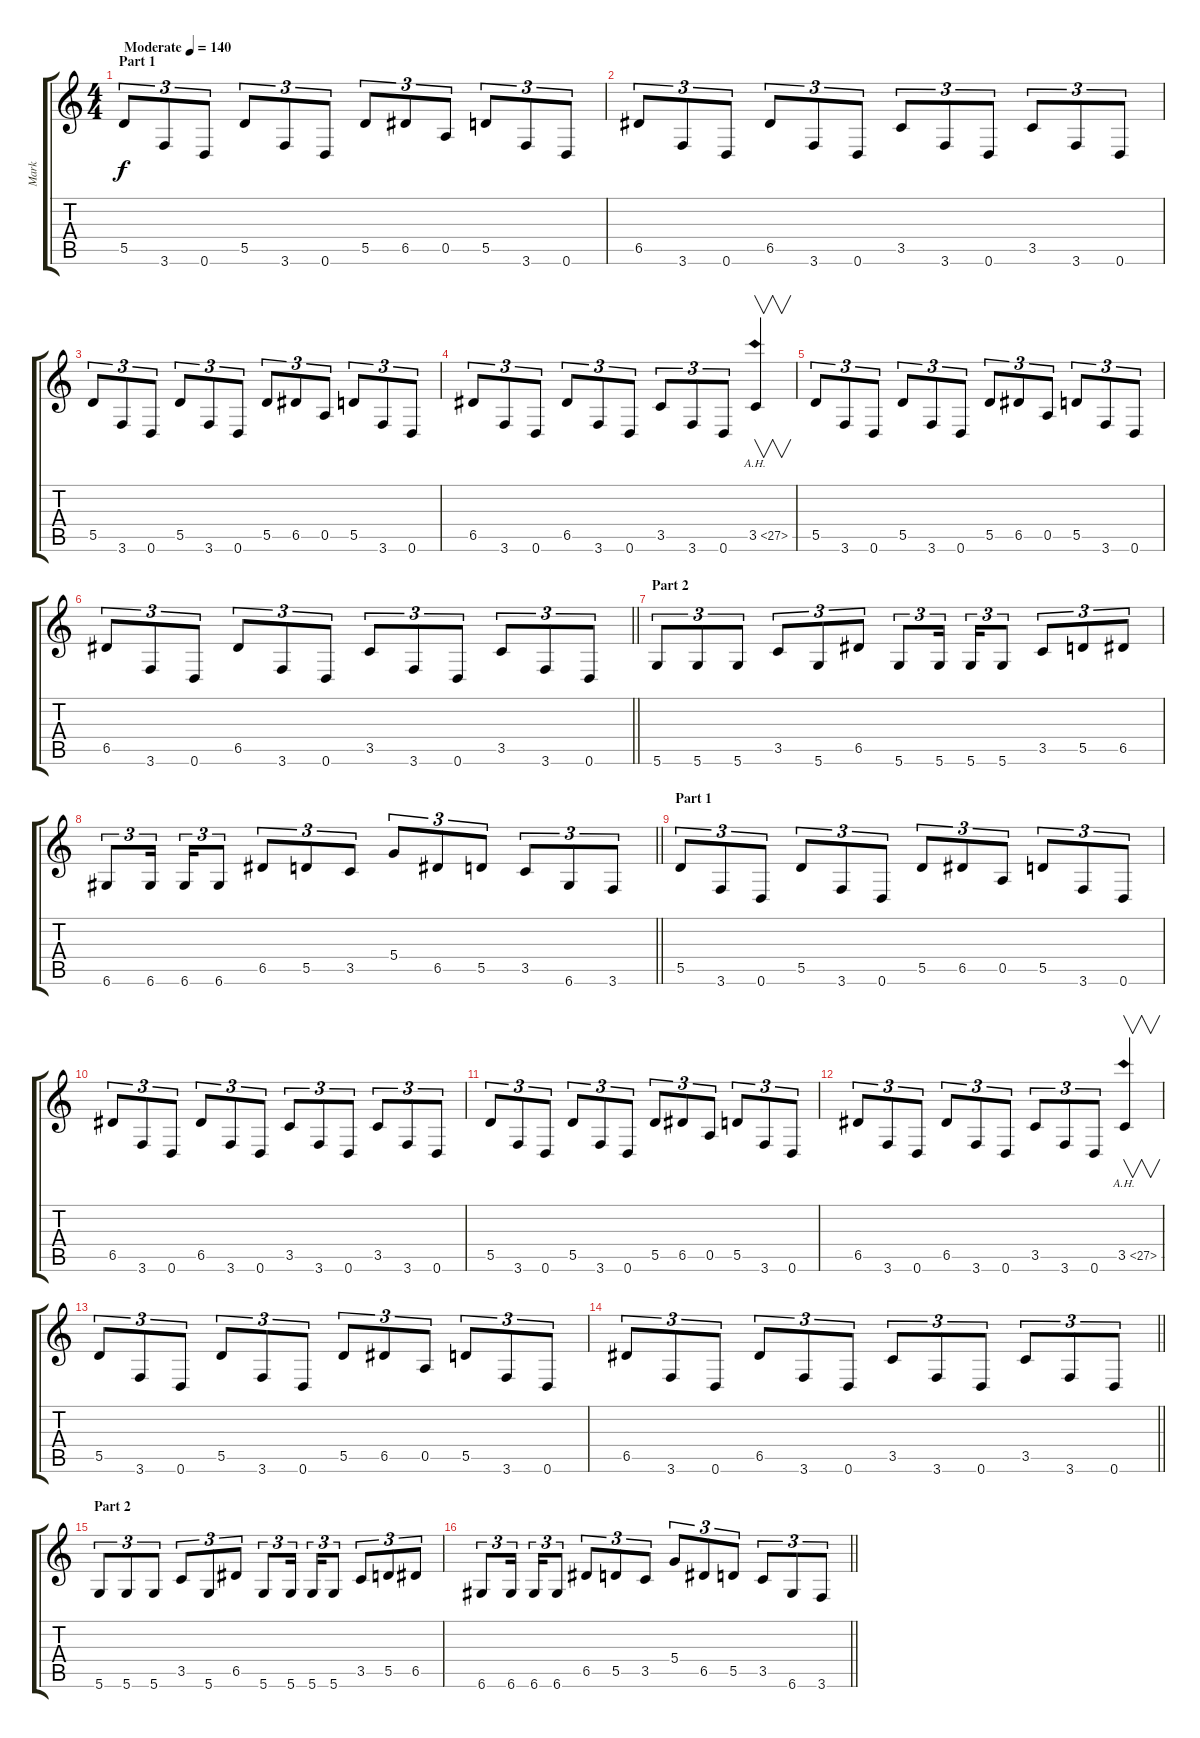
\track ("Mark" "Mark") {instrument distortionguitar}
\staff {score tabs}
\tuning (E4 B3 G3 D3 A2 D2) {hide}
\ts (4 4)
\section ("" "Part 1")
\tempo (140 "Moderate")
\clef g2
\ks c
5.5.8{tu (3 2) dy f instrument distortionguitar} 3.6.8{tu (3 2)} 0.6.8{tu (3 2)} 5.5.8{tu (3 2)} 3.6.8{tu (3 2)} 0.6.8{tu (3 2)} 5.5.8{tu (3 2)} 6.5.8{tu (3 2)} 0.5.8{tu (3 2)} 5.5.8{tu (3 2)} 3.6.8{tu (3 2)} 0.6.8{tu (3 2)} |
6.5.8{tu (3 2)} 3.6.8{tu (3 2)} 0.6.8{tu (3 2)} 6.5.8{tu (3 2)} 3.6.8{tu (3 2)} 0.6.8{tu (3 2)} 3.5.8{tu (3 2)} 3.6.8{tu (3 2)} 0.6.8{tu (3 2)} 3.5.8{tu (3 2)} 3.6.8{tu (3 2)} 0.6.8{tu (3 2)} |
5.5.8{tu (3 2)} 3.6.8{tu (3 2)} 0.6.8{tu (3 2)} 5.5.8{tu (3 2)} 3.6.8{tu (3 2)} 0.6.8{tu (3 2)} 5.5.8{tu (3 2)} 6.5.8{tu (3 2)} 0.5.8{tu (3 2)} 5.5.8{tu (3 2)} 3.6.8{tu (3 2)} 0.6.8{tu (3 2)} |
6.5.8{tu (3 2)} 3.6.8{tu (3 2)} 0.6.8{tu (3 2)} 6.5.8{tu (3 2)} 3.6.8{tu (3 2)} 0.6.8{tu (3 2)} 3.5.8{tu (3 2)} 3.6.8{tu (3 2)} 0.6.8{tu (3 2)} 3.5{ah 24}.4{v} |
5.5.8{tu (3 2)} 3.6.8{tu (3 2)} 0.6.8{tu (3 2)} 5.5.8{tu (3 2)} 3.6.8{tu (3 2)} 0.6.8{tu (3 2)} 5.5.8{tu (3 2)} 6.5.8{tu (3 2)} 0.5.8{tu (3 2)} 5.5.8{tu (3 2)} 3.6.8{tu (3 2)} 0.6.8{tu (3 2)} |
\barLineRight lightlight
6.5.8{tu (3 2)} 3.6.8{tu (3 2)} 0.6.8{tu (3 2)} 6.5.8{tu (3 2)} 3.6.8{tu (3 2)} 0.6.8{tu (3 2)} 3.5.8{tu (3 2)} 3.6.8{tu (3 2)} 0.6.8{tu (3 2)} 3.5.8{tu (3 2)} 3.6.8{tu (3 2)} 0.6.8{tu (3 2)} |
\section ("" "Part 2")
5.6.8{tu (3 2)} 5.6.8{tu (3 2)} 5.6.8{tu (3 2)} 3.5.8{tu (3 2)} 5.6.8{tu (3 2)} 6.5.8{tu (3 2)} 5.6.8{tu (3 2)} 5.6.16{tu (3 2) beam splitsecondary} 5.6.16{tu (3 2)} 5.6.8{tu (3 2)} 3.5.8{tu (3 2)} 5.5.8{tu (3 2)} 6.5.8{tu (3 2)} |
\barLineRight lightlight
6.6.8{tu (3 2)} 6.6.16{tu (3 2) beam splitsecondary} 6.6.16{tu (3 2)} 6.6.8{tu (3 2)} 6.5.8{tu (3 2)} 5.5.8{tu (3 2)} 3.5.8{tu (3 2)} 5.4.8{tu (3 2)} 6.5.8{tu (3 2)} 5.5.8{tu (3 2)} 3.5.8{tu (3 2)} 6.6.8{tu (3 2)} 3.6.8{tu (3 2)} |
\section ("" "Part 1")
5.5.8{tu (3 2)} 3.6.8{tu (3 2)} 0.6.8{tu (3 2)} 5.5.8{tu (3 2)} 3.6.8{tu (3 2)} 0.6.8{tu (3 2)} 5.5.8{tu (3 2)} 6.5.8{tu (3 2)} 0.5.8{tu (3 2)} 5.5.8{tu (3 2)} 3.6.8{tu (3 2)} 0.6.8{tu (3 2)} |
6.5.8{tu (3 2)} 3.6.8{tu (3 2)} 0.6.8{tu (3 2)} 6.5.8{tu (3 2)} 3.6.8{tu (3 2)} 0.6.8{tu (3 2)} 3.5.8{tu (3 2)} 3.6.8{tu (3 2)} 0.6.8{tu (3 2)} 3.5.8{tu (3 2)} 3.6.8{tu (3 2)} 0.6.8{tu (3 2)} |
5.5.8{tu (3 2)} 3.6.8{tu (3 2)} 0.6.8{tu (3 2)} 5.5.8{tu (3 2)} 3.6.8{tu (3 2)} 0.6.8{tu (3 2)} 5.5.8{tu (3 2)} 6.5.8{tu (3 2)} 0.5.8{tu (3 2)} 5.5.8{tu (3 2)} 3.6.8{tu (3 2)} 0.6.8{tu (3 2)} |
6.5.8{tu (3 2)} 3.6.8{tu (3 2)} 0.6.8{tu (3 2)} 6.5.8{tu (3 2)} 3.6.8{tu (3 2)} 0.6.8{tu (3 2)} 3.5.8{tu (3 2)} 3.6.8{tu (3 2)} 0.6.8{tu (3 2)} 3.5{ah 24}.4{v} |
5.5.8{tu (3 2)} 3.6.8{tu (3 2)} 0.6.8{tu (3 2)} 5.5.8{tu (3 2)} 3.6.8{tu (3 2)} 0.6.8{tu (3 2)} 5.5.8{tu (3 2)} 6.5.8{tu (3 2)} 0.5.8{tu (3 2)} 5.5.8{tu (3 2)} 3.6.8{tu (3 2)} 0.6.8{tu (3 2)} |
\barLineRight lightlight
6.5.8{tu (3 2)} 3.6.8{tu (3 2)} 0.6.8{tu (3 2)} 6.5.8{tu (3 2)} 3.6.8{tu (3 2)} 0.6.8{tu (3 2)} 3.5.8{tu (3 2)} 3.6.8{tu (3 2)} 0.6.8{tu (3 2)} 3.5.8{tu (3 2)} 3.6.8{tu (3 2)} 0.6.8{tu (3 2)} |
\section ("" "Part 2")
5.6.8{tu (3 2)} 5.6.8{tu (3 2)} 5.6.8{tu (3 2)} 3.5.8{tu (3 2)} 5.6.8{tu (3 2)} 6.5.8{tu (3 2)} 5.6.8{tu (3 2)} 5.6.16{tu (3 2) beam splitsecondary} 5.6.16{tu (3 2)} 5.6.8{tu (3 2)} 3.5.8{tu (3 2)} 5.5.8{tu (3 2)} 6.5.8{tu (3 2)} |
\barLineRight lightlight
6.6.8{tu (3 2)} 6.6.16{tu (3 2) beam splitsecondary} 6.6.16{tu (3 2)} 6.6.8{tu (3 2)} 6.5.8{tu (3 2)} 5.5.8{tu (3 2)} 3.5.8{tu (3 2)} 5.4.8{tu (3 2)} 6.5.8{tu (3 2)} 5.5.8{tu (3 2)} 3.5.8{tu (3 2)} 6.6.8{tu (3 2)} 3.6.8{tu (3 2)}
